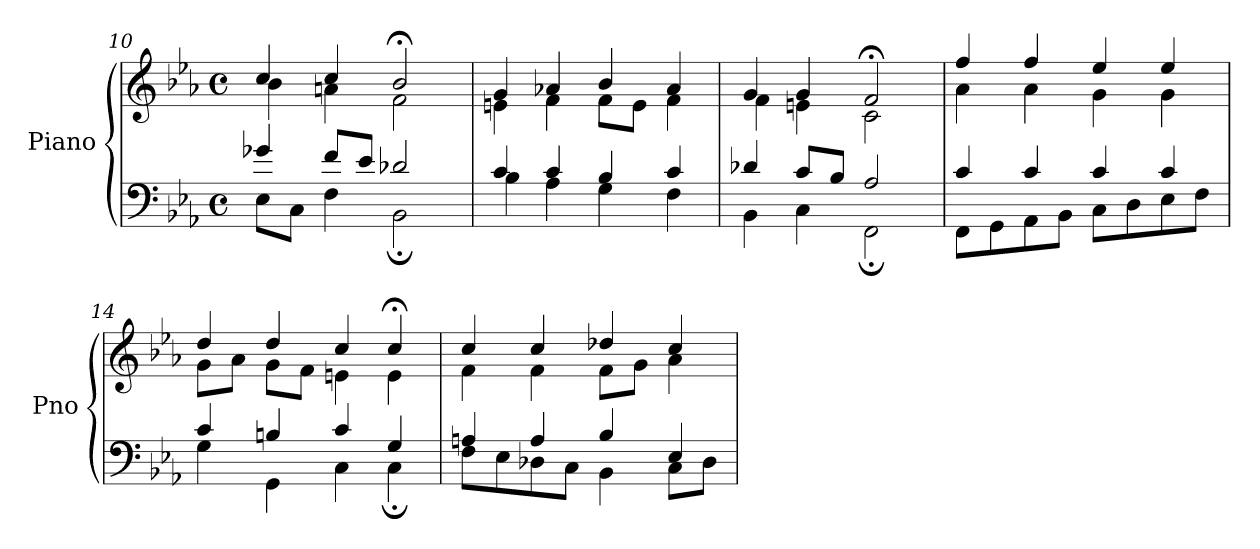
**kern	**kern
*part1	*part1
*staff2	*staff1
*I"Piano	*
*I'Pno	*
*clefF4	*clefG2
*k[b-e-a-]	*k[b-e-a-]
*M4/4	*M4/4
*met(c)	*met(c)
=10	=10
*^	*^
4g-X/	8E-\L	4cc/	4b-\
.	8C\J	.	.
8f/L	4F\	4cc/	4an\
8e-/J	.	.	.
2d-X/	2BB-;\	2b-;</	2f\
=11	=11	=11	=11
4c/	4B-\	4g/	4en\
4c/	4A-\	4a-X/	4f\
4B-/	4G\	4b-/	8f\L
.	.	.	8e\J
4c/	4F\	4a-/	4f\
=12	=12	=12	=12
4d-X/	4BB-\	4g/	4f\
8c/L	4C\	4g/	4en\
8B-/J	.	.	.
2A-/	2FF;\	2f;</	2c\
=13	=13	=13	=13
4c/	8FF\L	4ff/	4a-\
.	8GG\	.	.
4c/	8AA-\	4ff/	4a-\
.	8BB-\J	.	.
4c/	8C\L	4ee-/	4g\
.	8D\	.	.
4c/	8E-\	4ee-/	4g\
.	8F\J	.	.
=14	=14	=14	=14
4c/	4G\	4dd/	8g\L
.	.	.	8a-\J
4Bn/	4GG\	4dd/	8g\L
.	.	.	8f\J
4c/	4C\	4cc/	4en\
4G/	4C;\	4cc;</	4e\
=15	=15	=15	=15
4An/	8F\L	4cc/	4f\
.	8E-\	.	.
4A/	8D-X\	4cc/	4f\
.	8C\J	.	.
4B-/	4BB-\	4dd-X/	8f\L
.	.	.	8g\J
4E-/	8C\L	4cc/	4a-\
.	8D-\J	.	.
*v	*v	*	*
*	*v	*v
=	=
*-	*-
